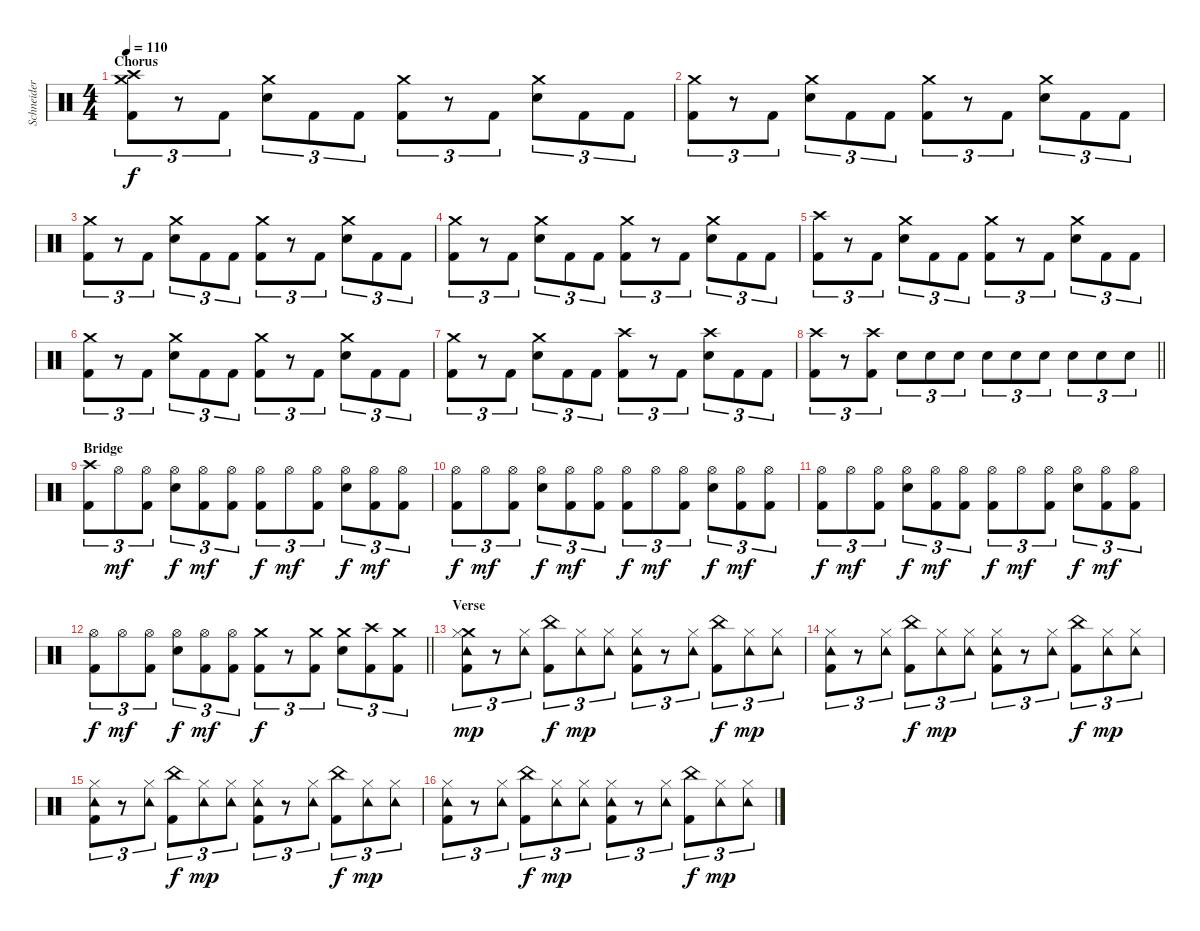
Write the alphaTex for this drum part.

\track ("Schneider" "Schneider") {instrument percussion}
\staff {score}
\articulation defaults
\ts (4 4)
\section ("" "Chorus")
\tempo 110
\clef neutral
\ks c
("Crash medium (hit)" "Crash high (hit)" "Kick (hit) 2").8{tu (3 2) dy f} r.8{tu (3 2)} "Kick (hit) 2".8{tu (3 2)} ("Crash medium (hit)" "Electric Snare (hit)").8{tu (3 2)} "Kick (hit) 2".8{tu (3 2)} "Kick (hit) 2".8{tu (3 2)} ("Crash medium (hit)" "Kick (hit) 2").8{tu (3 2)} r.8{tu (3 2)} "Kick (hit) 2".8{tu (3 2)} ("Crash medium (hit)" "Electric Snare (hit)").8{tu (3 2)} "Kick (hit) 2".8{tu (3 2)} "Kick (hit) 2".8{tu (3 2)} |
("Crash medium (hit)" "Kick (hit) 2").8{tu (3 2)} r.8{tu (3 2)} "Kick (hit) 2".8{tu (3 2)} ("Crash medium (hit)" "Electric Snare (hit)").8{tu (3 2)} "Kick (hit) 2".8{tu (3 2)} "Kick (hit) 2".8{tu (3 2)} ("Crash medium (hit)" "Kick (hit) 2").8{tu (3 2)} r.8{tu (3 2)} "Kick (hit) 2".8{tu (3 2)} ("Crash medium (hit)" "Electric Snare (hit)").8{tu (3 2)} "Kick (hit) 2".8{tu (3 2)} "Kick (hit) 2".8{tu (3 2)} |
("Crash medium (hit)" "Kick (hit) 2").8{tu (3 2)} r.8{tu (3 2)} "Kick (hit) 2".8{tu (3 2)} ("Crash medium (hit)" "Electric Snare (hit)").8{tu (3 2)} "Kick (hit) 2".8{tu (3 2)} "Kick (hit) 2".8{tu (3 2)} ("Crash medium (hit)" "Kick (hit) 2").8{tu (3 2)} r.8{tu (3 2)} "Kick (hit) 2".8{tu (3 2)} ("Crash medium (hit)" "Electric Snare (hit)").8{tu (3 2)} "Kick (hit) 2".8{tu (3 2)} "Kick (hit) 2".8{tu (3 2)} |
("Crash medium (hit)" "Kick (hit) 2").8{tu (3 2)} r.8{tu (3 2)} "Kick (hit) 2".8{tu (3 2)} ("Crash medium (hit)" "Electric Snare (hit)").8{tu (3 2)} "Kick (hit) 2".8{tu (3 2)} "Kick (hit) 2".8{tu (3 2)} ("Crash medium (hit)" "Kick (hit) 2").8{tu (3 2)} r.8{tu (3 2)} "Kick (hit) 2".8{tu (3 2)} ("Crash medium (hit)" "Electric Snare (hit)").8{tu (3 2)} "Kick (hit) 2".8{tu (3 2)} "Kick (hit) 2".8{tu (3 2)} |
("Crash high (hit)" "Kick (hit) 2").8{tu (3 2)} r.8{tu (3 2)} "Kick (hit) 2".8{tu (3 2)} ("Crash medium (hit)" "Electric Snare (hit)").8{tu (3 2)} "Kick (hit) 2".8{tu (3 2)} "Kick (hit) 2".8{tu (3 2)} ("Crash medium (hit)" "Kick (hit) 2").8{tu (3 2)} r.8{tu (3 2)} "Kick (hit) 2".8{tu (3 2)} ("Crash medium (hit)" "Electric Snare (hit)").8{tu (3 2)} "Kick (hit) 2".8{tu (3 2)} "Kick (hit) 2".8{tu (3 2)} |
("Crash medium (hit)" "Kick (hit) 2").8{tu (3 2)} r.8{tu (3 2)} "Kick (hit) 2".8{tu (3 2)} ("Crash medium (hit)" "Electric Snare (hit)").8{tu (3 2)} "Kick (hit) 2".8{tu (3 2)} "Kick (hit) 2".8{tu (3 2)} ("Crash medium (hit)" "Kick (hit) 2").8{tu (3 2)} r.8{tu (3 2)} "Kick (hit) 2".8{tu (3 2)} ("Crash medium (hit)" "Electric Snare (hit)").8{tu (3 2)} "Kick (hit) 2".8{tu (3 2)} "Kick (hit) 2".8{tu (3 2)} |
("Crash medium (hit)" "Kick (hit) 2").8{tu (3 2)} r.8{tu (3 2)} "Kick (hit) 2".8{tu (3 2)} ("Crash medium (hit)" "Electric Snare (hit)").8{tu (3 2)} "Kick (hit) 2".8{tu (3 2)} "Kick (hit) 2".8{tu (3 2)} ("Crash high (hit)" "Kick (hit) 2").8{tu (3 2)} r.8{tu (3 2)} "Kick (hit) 2".8{tu (3 2)} ("Crash high (hit)" "Electric Snare (hit)").8{tu (3 2)} "Kick (hit) 2".8{tu (3 2)} "Kick (hit) 2".8{tu (3 2)} |
\barLineRight lightlight
("Crash high (hit)" "Kick (hit) 2").8{tu (3 2)} r.8{tu (3 2)} ("Crash high (hit)" "Kick (hit) 2").8{tu (3 2)} "Electric Snare (hit)".8{tu (3 2)} "Electric Snare (hit)".8{tu (3 2)} "Electric Snare (hit)".8{tu (3 2)} "Electric Snare (hit)".8{tu (3 2)} "Electric Snare (hit)".8{tu (3 2)} "Electric Snare (hit)".8{tu (3 2)} "Electric Snare (hit)".8{tu (3 2)} "Electric Snare (hit)".8{tu (3 2)} "Electric Snare (hit)".8{tu (3 2)} |
\section ("" "Bridge")
("Crash high (hit)" "Kick (hit) 2").8{tu (3 2)} "Hi-Hat (open)".8{tu (3 2) dy mf} ("Hi-Hat (open)" "Kick (hit) 2").8{tu (3 2)} ("Hi-Hat (open)" "Electric Snare (hit)").8{tu (3 2) dy f} ("Hi-Hat (open)" "Kick (hit) 2").8{tu (3 2) dy mf} ("Hi-Hat (open)" "Kick (hit) 2").8{tu (3 2)} ("Hi-Hat (open)" "Kick (hit) 2").8{tu (3 2) dy f} "Hi-Hat (open)".8{tu (3 2) dy mf} ("Hi-Hat (open)" "Kick (hit) 2").8{tu (3 2)} ("Hi-Hat (open)" "Electric Snare (hit)").8{tu (3 2) dy f} ("Hi-Hat (open)" "Kick (hit) 2").8{tu (3 2) dy mf} ("Hi-Hat (open)" "Kick (hit) 2").8{tu (3 2)} |
("Hi-Hat (open)" "Kick (hit) 2").8{tu (3 2) dy f} "Hi-Hat (open)".8{tu (3 2) dy mf} ("Hi-Hat (open)" "Kick (hit) 2").8{tu (3 2)} ("Hi-Hat (open)" "Electric Snare (hit)").8{tu (3 2) dy f} ("Hi-Hat (open)" "Kick (hit) 2").8{tu (3 2) dy mf} ("Hi-Hat (open)" "Kick (hit) 2").8{tu (3 2)} ("Hi-Hat (open)" "Kick (hit) 2").8{tu (3 2) dy f} "Hi-Hat (open)".8{tu (3 2) dy mf} ("Hi-Hat (open)" "Kick (hit) 2").8{tu (3 2)} ("Hi-Hat (open)" "Electric Snare (hit)").8{tu (3 2) dy f} ("Hi-Hat (open)" "Kick (hit) 2").8{tu (3 2) dy mf} ("Hi-Hat (open)" "Kick (hit) 2").8{tu (3 2)} |
("Hi-Hat (open)" "Kick (hit) 2").8{tu (3 2) dy f} "Hi-Hat (open)".8{tu (3 2) dy mf} ("Hi-Hat (open)" "Kick (hit) 2").8{tu (3 2)} ("Hi-Hat (open)" "Electric Snare (hit)").8{tu (3 2) dy f} ("Hi-Hat (open)" "Kick (hit) 2").8{tu (3 2) dy mf} ("Hi-Hat (open)" "Kick (hit) 2").8{tu (3 2)} ("Hi-Hat (open)" "Kick (hit) 2").8{tu (3 2) dy f} "Hi-Hat (open)".8{tu (3 2) dy mf} ("Hi-Hat (open)" "Kick (hit) 2").8{tu (3 2)} ("Hi-Hat (open)" "Electric Snare (hit)").8{tu (3 2) dy f} ("Hi-Hat (open)" "Kick (hit) 2").8{tu (3 2) dy mf} ("Hi-Hat (open)" "Kick (hit) 2").8{tu (3 2)} |
\barLineRight lightlight
("Hi-Hat (open)" "Kick (hit) 2").8{tu (3 2) dy f} "Hi-Hat (open)".8{tu (3 2) dy mf} ("Hi-Hat (open)" "Kick (hit) 2").8{tu (3 2)} ("Hi-Hat (open)" "Electric Snare (hit)").8{tu (3 2) dy f} ("Hi-Hat (open)" "Kick (hit) 2").8{tu (3 2) dy mf} ("Hi-Hat (open)" "Kick (hit) 2").8{tu (3 2)} ("Crash medium (hit)" "Kick (hit) 2").8{tu (3 2) dy f} r.8{tu (3 2)} ("Crash medium (hit)" "Kick (hit) 2").8{tu (3 2)} ("Crash medium (hit)" "Electric Snare (hit)").8{tu (3 2)} ("Crash high (hit)" "Kick (hit) 2").8{tu (3 2)} ("Crash medium (hit)" "Kick (hit) 2").8{tu (3 2)} |
\section ("" "Verse")
("Crash medium (hit)" "Hi-Hat (closed)" "Tambourine (hit)" "Kick (hit) 2").8{tu (3 2) dy mp} r.8{tu (3 2)} ("Hi-Hat (closed)" "Tambourine (hit)").8{tu (3 2)} ("China (hit)" "Kick (hit) 2").8{tu (3 2) dy f} ("Hi-Hat (closed)" "Tambourine (hit)").8{tu (3 2) dy mp} ("Hi-Hat (closed)" "Tambourine (hit)").8{tu (3 2)} ("Hi-Hat (closed)" "Tambourine (hit)" "Kick (hit) 2").8{tu (3 2)} r.8{tu (3 2)} ("Hi-Hat (closed)" "Tambourine (hit)").8{tu (3 2)} ("China (hit)" "Kick (hit) 2").8{tu (3 2) dy f} ("Hi-Hat (closed)" "Tambourine (hit)").8{tu (3 2) dy mp} ("Hi-Hat (closed)" "Tambourine (hit)").8{tu (3 2)} |
("Hi-Hat (closed)" "Tambourine (hit)" "Kick (hit) 2").8{tu (3 2)} r.8{tu (3 2)} ("Hi-Hat (closed)" "Tambourine (hit)").8{tu (3 2)} ("China (hit)" "Kick (hit) 2").8{tu (3 2) dy f} ("Hi-Hat (closed)" "Tambourine (hit)").8{tu (3 2) dy mp} ("Hi-Hat (closed)" "Tambourine (hit)").8{tu (3 2)} ("Hi-Hat (closed)" "Tambourine (hit)" "Kick (hit) 2").8{tu (3 2)} r.8{tu (3 2)} ("Hi-Hat (closed)" "Tambourine (hit)").8{tu (3 2)} ("China (hit)" "Kick (hit) 2").8{tu (3 2) dy f} ("Hi-Hat (closed)" "Tambourine (hit)").8{tu (3 2) dy mp} ("Hi-Hat (closed)" "Tambourine (hit)").8{tu (3 2)} |
("Hi-Hat (closed)" "Tambourine (hit)" "Kick (hit) 2").8{tu (3 2)} r.8{tu (3 2)} ("Hi-Hat (closed)" "Tambourine (hit)").8{tu (3 2)} ("China (hit)" "Kick (hit) 2").8{tu (3 2) dy f} ("Hi-Hat (closed)" "Tambourine (hit)").8{tu (3 2) dy mp} ("Hi-Hat (closed)" "Tambourine (hit)").8{tu (3 2)} ("Hi-Hat (closed)" "Tambourine (hit)" "Kick (hit) 2").8{tu (3 2)} r.8{tu (3 2)} ("Hi-Hat (closed)" "Tambourine (hit)").8{tu (3 2)} ("China (hit)" "Kick (hit) 2").8{tu (3 2) dy f} ("Hi-Hat (closed)" "Tambourine (hit)").8{tu (3 2) dy mp} ("Hi-Hat (closed)" "Tambourine (hit)").8{tu (3 2)} |
("Hi-Hat (closed)" "Tambourine (hit)" "Kick (hit) 2").8{tu (3 2)} r.8{tu (3 2)} ("Hi-Hat (closed)" "Tambourine (hit)").8{tu (3 2)} ("China (hit)" "Kick (hit) 2").8{tu (3 2) dy f} ("Hi-Hat (closed)" "Tambourine (hit)").8{tu (3 2) dy mp} ("Hi-Hat (closed)" "Tambourine (hit)").8{tu (3 2)} ("Hi-Hat (closed)" "Tambourine (hit)" "Kick (hit) 2").8{tu (3 2)} r.8{tu (3 2)} ("Hi-Hat (closed)" "Tambourine (hit)").8{tu (3 2)} ("China (hit)" "Kick (hit) 2").8{tu (3 2) dy f} ("Hi-Hat (closed)" "Tambourine (hit)").8{tu (3 2) dy mp} ("Hi-Hat (closed)" "Tambourine (hit)").8{tu (3 2)}
